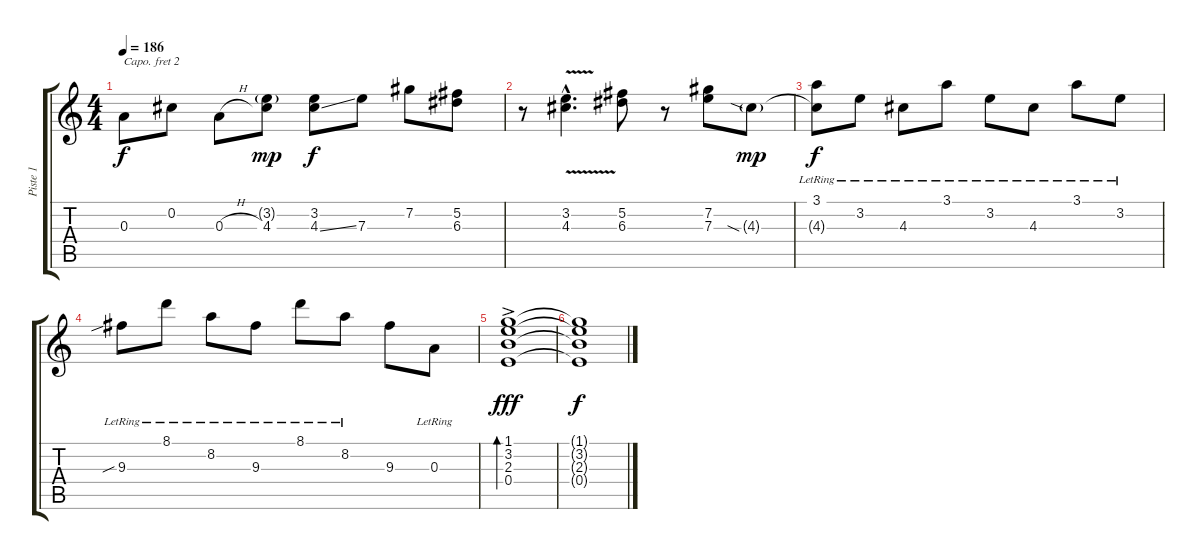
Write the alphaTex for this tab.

\track ("Piste 1" "Piste 1") {instrument electricguitarclean}
\staff {score tabs}
\capo 2
\tuning (E4 B3 G3 D3 A2 E2) {hide}
\ts (4 4)
\tempo 186
\clef g2
\ks c
0.3.8{dy f} 0.2.8 0.3{h}.8 (3.2{g} 4.3).8{dy mp} (3.2 4.3{ss}).8{dy f} 7.3.8 7.2.8 (5.2 6.3).8 |
r.8 (3.2{v hac} 4.3{hac}).4{d} (5.2 6.3).8 r.8 (7.2 7.3).8 4.3{sia g}.8{dy mp} |
(3.1{lr} 4.3{t}).8{dy f} 3.2{lr}.8 4.3{lr}.8 3.1{lr}.8 3.2{lr}.8 4.3{lr}.8 3.1{lr}.8 3.2{lr}.8 |
9.3{sib lr}.8 8.1{lr}.8 8.2{lr}.8 9.3{lr}.8 8.1{lr}.8 8.2{lr}.8 9.3.8 0.3{lr}.8 |
(1.1{ac} 3.2 2.3 0.4).1{bd 30 dy fff} |
(1.1{t} 3.2{t} 2.3{t} 0.4{t}).1{dy f}
